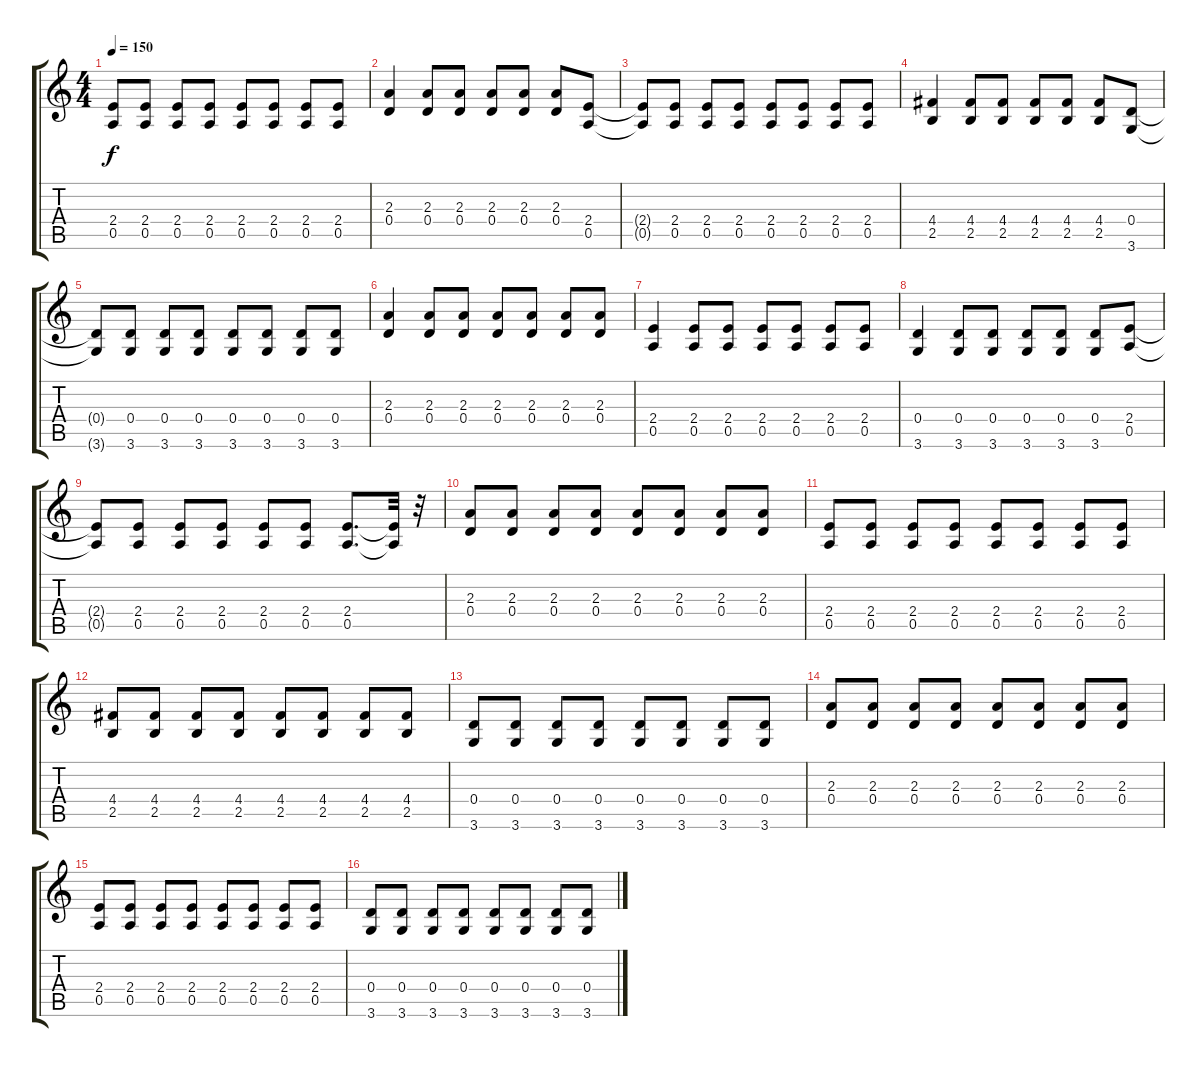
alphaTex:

\track "" {instrument overdrivenguitar}
\staff {score tabs}
\tuning (E4 B3 G3 D3 A2 E2) {hide}
\ts (4 4)
\tempo 150
\clef g2
\ks c
(2.4{t} 0.5{t}).8{dy f} (2.4 0.5).8 (2.4 0.5).8 (2.4 0.5).8 (2.4 0.5).8 (2.4 0.5).8 (2.4 0.5).8 (2.4 0.5).8 |
(2.3 0.4).4 (2.3 0.4).8 (2.3 0.4).8 (2.3 0.4).8 (2.3 0.4).8 (2.3 0.4).8 (2.4 0.5).8 |
(2.4{t} 0.5{t}).8 (2.4 0.5).8 (2.4 0.5).8 (2.4 0.5).8 (2.4 0.5).8 (2.4 0.5).8 (2.4 0.5).8 (2.4 0.5).8 |
(4.4 2.5).4 (4.4 2.5).8 (4.4 2.5).8 (4.4 2.5).8 (4.4 2.5).8 (4.4 2.5).8 (0.4 3.6).8 |
(0.4{t} 3.6{t}).8 (0.4 3.6).8 (0.4 3.6).8 (0.4 3.6).8 (0.4 3.6).8 (0.4 3.6).8 (0.4 3.6).8 (0.4 3.6).8 |
(2.3 0.4).4 (2.3 0.4).8 (2.3 0.4).8 (2.3 0.4).8 (2.3 0.4).8 (2.3 0.4).8 (2.3 0.4).8 |
(2.4 0.5).4 (2.4 0.5).8 (2.4 0.5).8 (2.4 0.5).8 (2.4 0.5).8 (2.4 0.5).8 (2.4 0.5).8 |
(0.4 3.6).4 (0.4 3.6).8 (0.4 3.6).8 (0.4 3.6).8 (0.4 3.6).8 (0.4 3.6).8 (2.4 0.5).8 |
(2.4{t} 0.5{t}).8 (2.4 0.5).8 (2.4 0.5).8 (2.4 0.5).8 (2.4 0.5).8 (2.4 0.5).8 (2.4 0.5).8{d} (2.4{t} 0.5{t}).32 r.32 |
(2.3 0.4).8 (2.3 0.4).8 (2.3 0.4).8 (2.3 0.4).8 (2.3 0.4).8 (2.3 0.4).8 (2.3 0.4).8 (2.3 0.4).8 |
(2.4 0.5).8 (2.4 0.5).8 (2.4 0.5).8 (2.4 0.5).8 (2.4 0.5).8 (2.4 0.5).8 (2.4 0.5).8 (2.4 0.5).8 |
(4.4 2.5).8 (4.4 2.5).8 (4.4 2.5).8 (4.4 2.5).8 (4.4 2.5).8 (4.4 2.5).8 (4.4 2.5).8 (4.4 2.5).8 |
(0.4 3.6).8 (0.4 3.6).8 (0.4 3.6).8 (0.4 3.6).8 (0.4 3.6).8 (0.4 3.6).8 (0.4 3.6).8 (0.4 3.6).8 |
(2.3 0.4).8 (2.3 0.4).8 (2.3 0.4).8 (2.3 0.4).8 (2.3 0.4).8 (2.3 0.4).8 (2.3 0.4).8 (2.3 0.4).8 |
(2.4 0.5).8 (2.4 0.5).8 (2.4 0.5).8 (2.4 0.5).8 (2.4 0.5).8 (2.4 0.5).8 (2.4 0.5).8 (2.4 0.5).8 |
(0.4 3.6).8 (0.4 3.6).8 (0.4 3.6).8 (0.4 3.6).8 (0.4 3.6).8 (0.4 3.6).8 (0.4 3.6).8 (0.4 3.6).8
